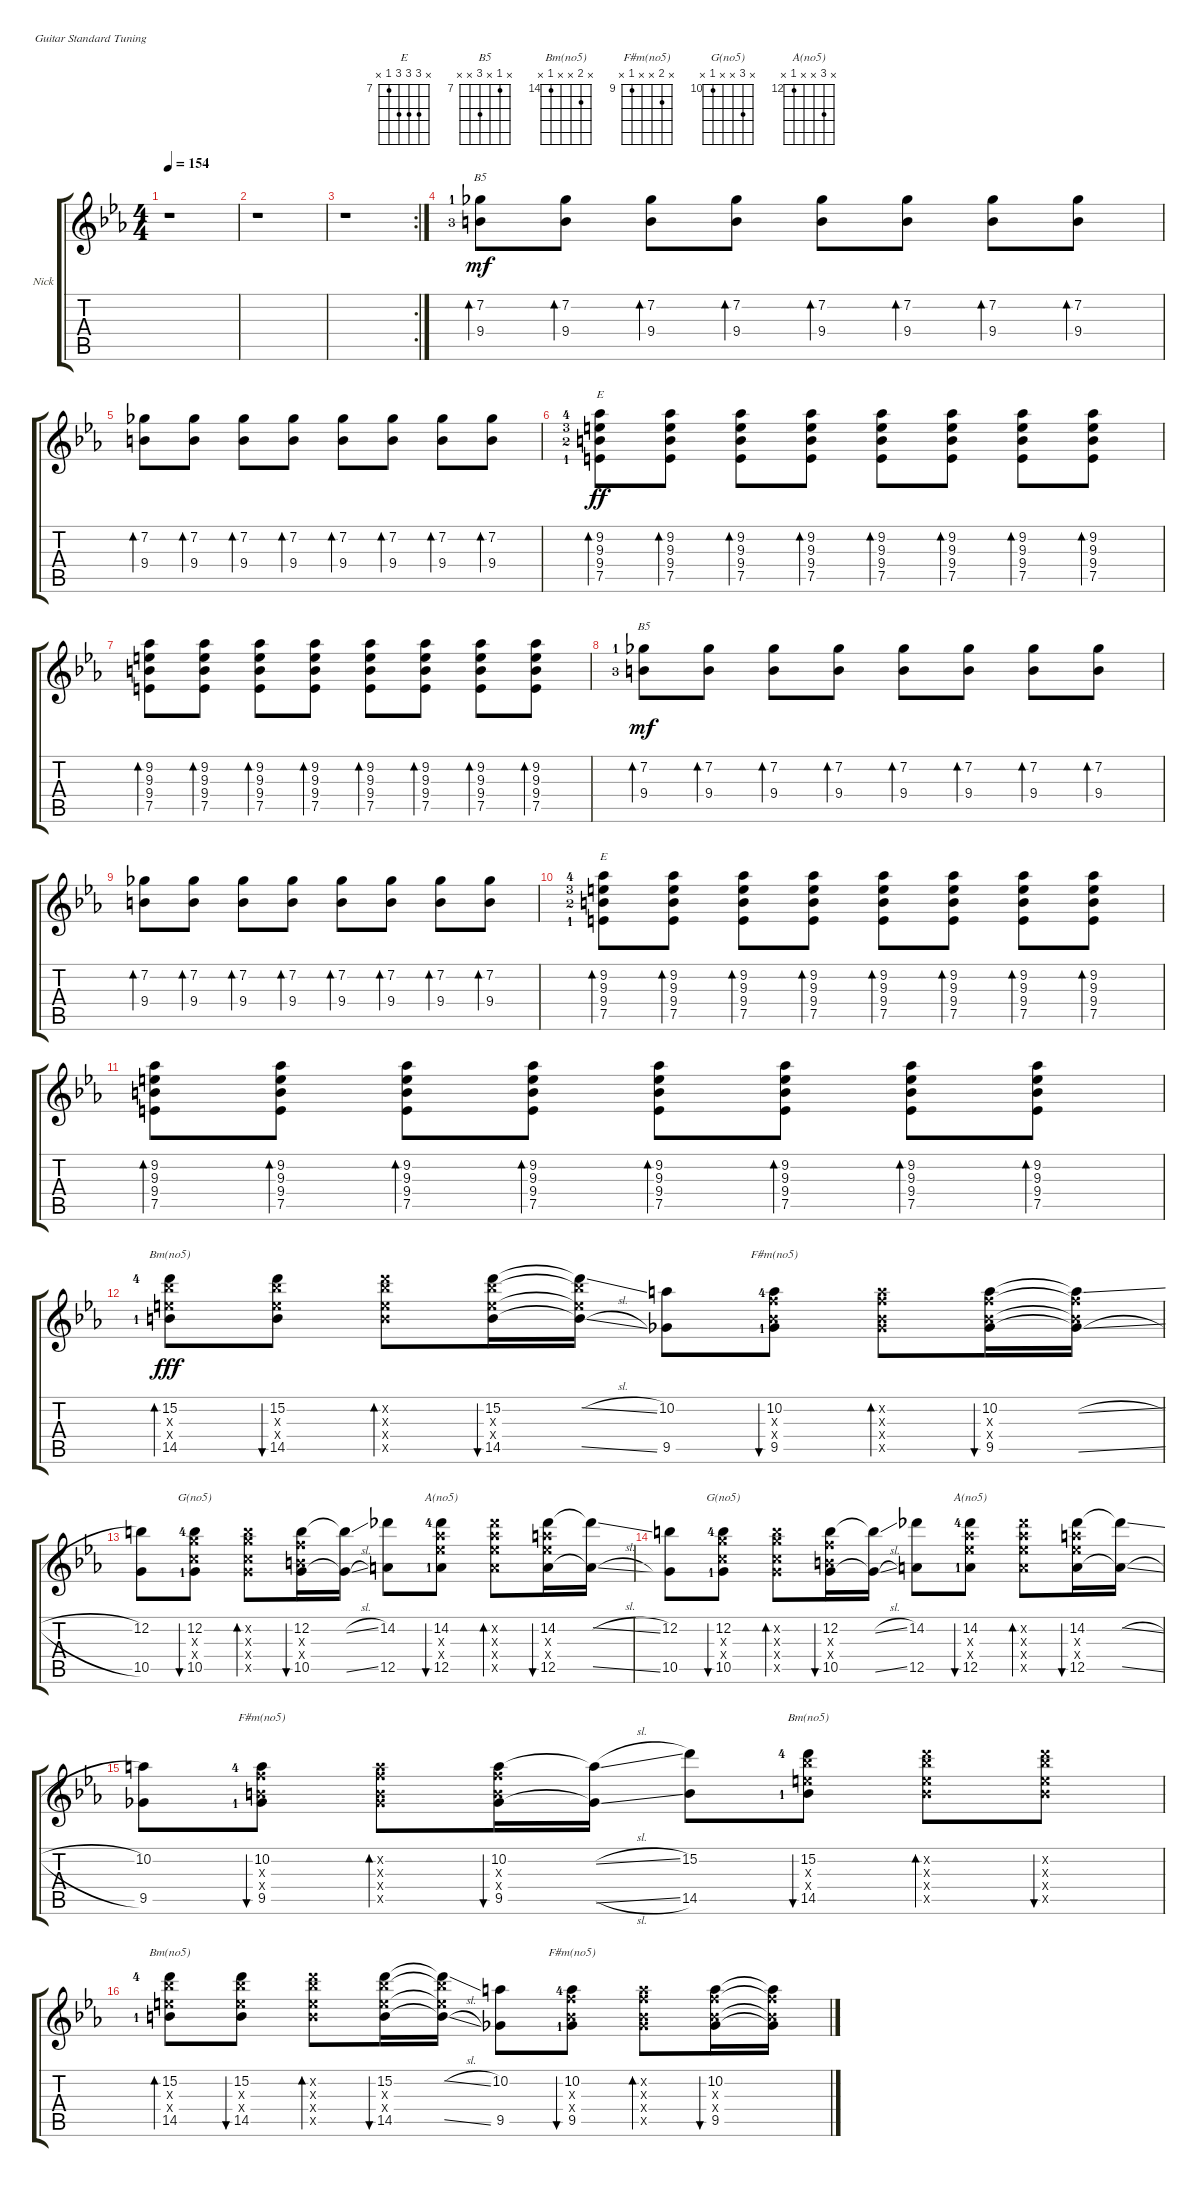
\defaultSystemsLayout 4
\bracketExtendMode groupsimilarinstruments
\firstSystemTrackNameOrientation horizontal
\otherSystemsTrackNameOrientation horizontal
\track ("Lead Guitar" "Nick") {instrument distortionguitar}
\staff {score tabs}
\tuning (E4 B3 G3 D3 A2 E2)
\chord ("E" x 9 9 9 7 x) {firstfret 7}
\chord ("B5" x 7 x 9 x x) {firstfret 7}
\chord ("Bm(no5)" x 15 x x 14 x) {firstfret 14}
\chord ("F#m(no5)" x 10 x x 9 x) {firstfret 9}
\chord ("G(no5)" x 12 x x 10 x) {firstfret 10}
\chord ("A(no5)" x 14 x x 12 x) {firstfret 12}
\ts (4 4)
\tempo 154
\clef g2
\ks eb
r.1{dy ff} |
r.1 |
\rc 2
r.1 |
(7.2{lf 2} 9.4{lf 4}).8{bd 82 ch "B5" dy mf} (7.2 9.4).8{bd 81} (7.2 9.4).8{bd 79} (7.2 9.4).8{bd 80} (7.2 9.4).8{bd 79} (7.2 9.4).8{bd 79} (7.2 9.4).8{bd 79} (7.2 9.4).8{bd 79} |
(7.2 9.4).8{bd 82} (7.2 9.4).8{bd 81} (7.2 9.4).8{bd 79} (7.2 9.4).8{bd 80} (7.2 9.4).8{bd 79} (7.2 9.4).8{bd 79} (7.2 9.4).8{bd 79} (7.2 9.4).8{bd 79} |
(9.2{lf 5} 9.3{lf 4} 9.4{lf 3} 7.5{lf 2}).8{bd 79 ch "E" dy ff} (9.2 9.3 9.4 7.5).8{bd 79} (9.2 9.3 9.4 7.5).8{bd 79} (9.2 9.3 9.4 7.5).8{bd 79} (9.2 9.3 9.4 7.5).8{bd 79} (9.2 9.3 9.4 7.5).8{bd 79} (9.2 9.3 9.4 7.5).8{bd 79} (9.2 9.3 9.4 7.5).8{bd 79} |
(9.2 9.3 9.4 7.5).8{bd 79} (9.2 9.3 9.4 7.5).8{bd 79} (9.2 9.3 9.4 7.5).8{bd 79} (9.2 9.3 9.4 7.5).8{bd 79} (9.2 9.3 9.4 7.5).8{bd 79} (9.2 9.3 9.4 7.5).8{bd 79} (9.2 9.3 9.4 7.5).8{bd 79} (9.2 9.3 9.4 7.5).8{bd 79} |
(7.2{lf 2} 9.4{lf 4}).8{bd 82 ch "B5" dy mf} (7.2 9.4).8{bd 81} (7.2 9.4).8{bd 79} (7.2 9.4).8{bd 80} (7.2 9.4).8{bd 79} (7.2 9.4).8{bd 79} (7.2 9.4).8{bd 79} (7.2 9.4).8{bd 79} |
(7.2 9.4).8{bd 82} (7.2 9.4).8{bd 81} (7.2 9.4).8{bd 79} (7.2 9.4).8{bd 80} (7.2 9.4).8{bd 79} (7.2 9.4).8{bd 79} (7.2 9.4).8{bd 79} (7.2 9.4).8{bd 79} |
(9.2{lf 5} 9.3{lf 4} 9.4{lf 3} 7.5{lf 2}).8{bd 79 ch "E"} (9.2 9.3 9.4 7.5).8{bd 79} (9.2 9.3 9.4 7.5).8{bd 79} (9.2 9.3 9.4 7.5).8{bd 79} (9.2 9.3 9.4 7.5).8{bd 79} (9.2 9.3 9.4 7.5).8{bd 79} (9.2 9.3 9.4 7.5).8{bd 79} (9.2 9.3 9.4 7.5).8{bd 79} |
(9.2 9.3 9.4 7.5).8{bd 79} (9.2 9.3 9.4 7.5).8{bd 79} (9.2 9.3 9.4 7.5).8{bd 79} (9.2 9.3 9.4 7.5).8{bd 79} (9.2 9.3 9.4 7.5).8{bd 79} (9.2 9.3 9.4 7.5).8{bd 79} (9.2 9.3 9.4 7.5).8{bd 79} (9.2 9.3 9.4 7.5).8{bd 79} |
(15.2{lf 5} 14.5{lf 2} 15.3{x} 14.4{x}).8{bd 55 ch "Bm(no5)" dy fff} (15.2 14.5 15.3{x} 14.4{x}).8{bu 40} (15.2{x} 14.5{x} 15.3{x} 14.4{x}).8{bd 37} (15.2 14.5 15.3{x} 14.4{x}).16{bu 44} (15.2{sl t} 14.5{sl t} 15.3{x t} 14.4{x t}).16 (10.2 9.5).8 (10.2{lf 5} 9.5{lf 2} 10.3{x} 9.4{x}).8{bu 51 ch "F#m(no5)"} (10.2{x} 9.5{x} 10.3{x} 9.4{x}).8{bd 48} (10.2 9.5 10.3{x} 9.4{x}).16{bu 47} (10.2{sl t} 9.5{sl t} 10.3{x t} 9.4{x t}).16 |
(12.2 10.5).8 (12.2{lf 5} 10.5{lf 2} 10.4{x} 12.3{x}).8{bu 65 ch "G(no5)"} (12.2{x} 10.5{x} 12.3{x} 10.4{x}).8{bd 53} (12.2 10.5 10.3{x} 9.4{x}).16{bu 34} (12.2{sl t} 10.5{sl t}).16 (14.2 12.5).8 (14.2{lf 5} 13.3{x} 13.4{x} 12.5{lf 2}).8{bu 41 ch "A(no5)"} (14.2{x} 13.3{x} 13.4{x} 12.5{x}).8{bd 48} (14.2 12.5 14.3{x} 13.4{x}).16{bu 49} (14.2{sl t} 12.5{sl t}).16 |
(12.2 10.5).8 (12.2{lf 5} 10.5{lf 2} 10.4{x} 12.3{x}).8{bu 48 ch "G(no5)"} (12.2{x} 10.5{x} 12.3{x} 10.4{x}).8{bd 42} (12.2 10.5 10.3{x} 9.4{x}).16{bu 35} (12.2{sl t} 10.5{sl t}).16 (14.2 12.5).8 (14.2{lf 5} 13.3{x} 13.4{x} 12.5{lf 2}).8{bu 51 ch "A(no5)"} (14.2{x} 13.3{x} 13.4{x} 12.5{x}).8{bd 44} (14.2 12.5 14.3{x} 13.4{x}).16{bu 44} (14.2{sl t} 12.5{sl t}).16 |
(9.5 10.2).8 (9.5{lf 2} 10.2{lf 5} 10.3{x} 9.4{x}).8{bu 45 ch "F#m(no5)"} (9.5{x} 10.2{x} 10.3{x} 9.4{x}).8{bd 40} (9.5 10.2 10.3{x} 9.4{x}).16{bu 41} (9.5{sl t} 10.2{sl t}).16 (15.2 14.5).8 (15.2{lf 5} 14.5{lf 2} 14.4{x} 15.3{x}).8{bu 39 ch "Bm(no5)"} (15.2{x} 14.5{x} 14.4{x} 15.3{x}).8{bd 44} (15.2{x} 14.5{x} 14.4{x} 15.3{x}).8{bu 34} |
(15.2{lf 5} 14.5{lf 2} 15.3{x} 14.4{x}).8{bd 55 ch "Bm(no5)"} (15.2 14.5 15.3{x} 14.4{x}).8{bu 40} (15.2{x} 14.5{x} 15.3{x} 14.4{x}).8{bd 37} (15.2 14.5 15.3{x} 14.4{x}).16{bu 44} (15.2{sl t} 14.5{sl t} 15.3{x t} 14.4{x t}).16 (10.2 9.5).8 (10.2{lf 5} 9.5{lf 2} 10.3{x} 9.4{x}).8{bu 51 ch "F#m(no5)"} (10.2{x} 9.5{x} 10.3{x} 9.4{x}).8{bd 48} (10.2 9.5 10.3{x} 9.4{x}).16{bu 47} (10.2{sl t} 9.5{sl t} 10.3{x t} 9.4{x t}).16
